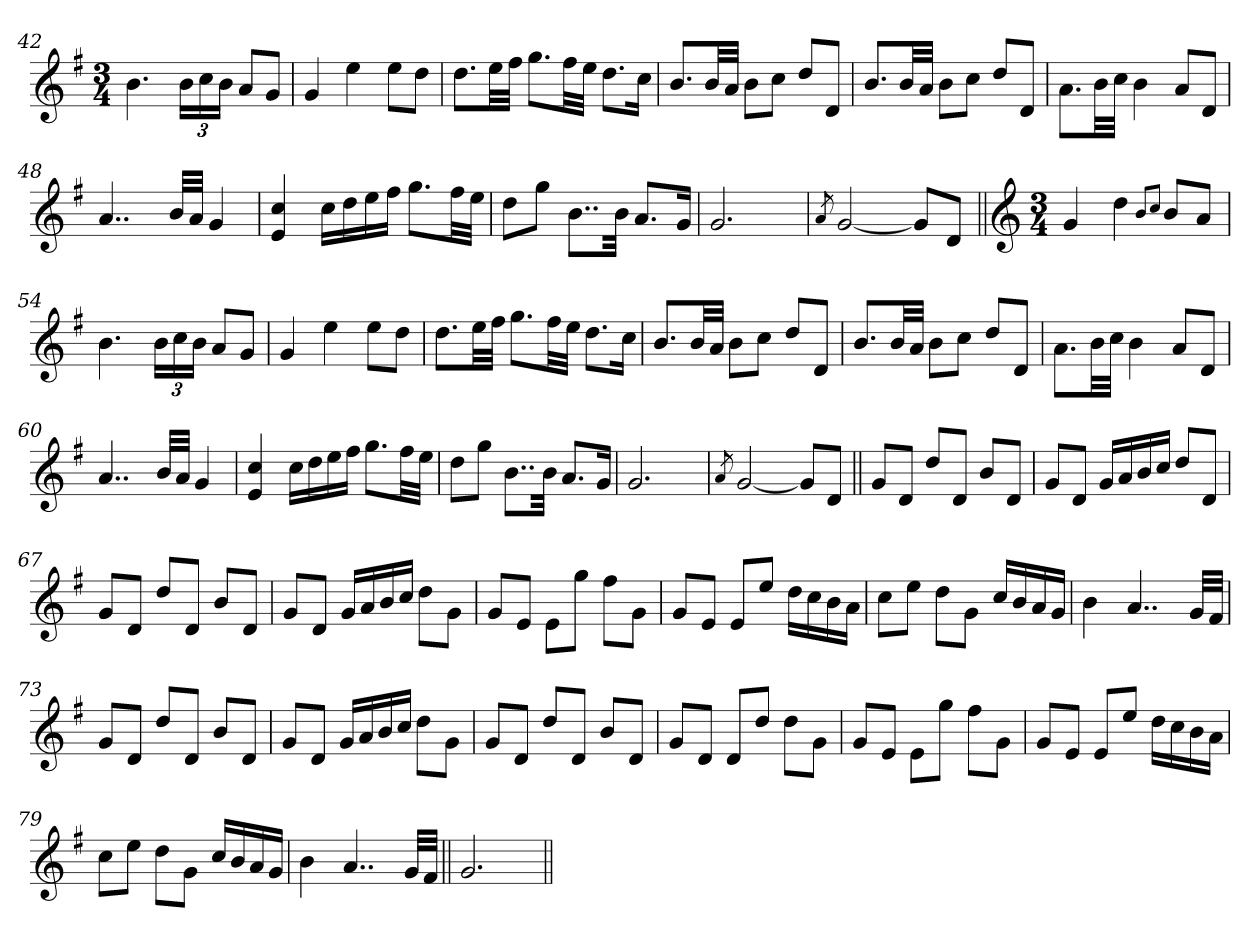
**kern
*part1
*staff1
*clefG2
*k[f#]
*G:
*M3/4
=42
4.b\
24b\LL
24cc\
24b\JJ
8a/L
8g/J
=43
4g/
4ee\
8ee\L
8dd\J
=44
8.dd\L
32ee\LL
32ff#\JJJ
8.gg\L
32ff#\LL
32ee\JJJ
8.dd\L
16cc\Jk
!!LO:LB:g=z
=45
8.b/L
32b/LL
32a/JJJ
8b\L
8cc\J
8dd/L
8d/J
=46
8.b/L
32b/LL
32a/JJJ
8b\L
8cc\J
8dd/L
8d/J
=47
8.a\L
32b\LL
32cc\JJJ
4b\
8a/L
8d/J
=48
4..a/
32b/LLL
32a/JJJ
4g/
=49
4e/ 4cc/
16cc\LL
16dd\
16ee\
16ff#\JJ
8.gg\L
32ff#\LL
32ee\JJJ
=50
8dd\L
8gg\J
8..b\L
32b\Jkk
8.a/L
16g/Jk
!!LO:LB:g=z
=51
2.g/
=52
8qa/
[2g/
8g/L]
8d/J
=53||
*clefG2
*M3/4
4g/
4dd\
8qb/L
8qcc/J
8b/L
8a/J
=54
4.b\
24b\LL
24cc\
24b\JJ
8a/L
8g/J
=55
4g/
4ee\
8ee\L
8dd\J
=56
8.dd\L
32ee\LL
32ff#\JJJ
8.gg\L
32ff#\LL
32ee\JJJ
8.dd\L
16cc\Jk
!!LO:LB:g=z
=57
8.b/L
32b/LL
32a/JJJ
8b\L
8cc\J
8dd/L
8d/J
=58
8.b/L
32b/LL
32a/JJJ
8b\L
8cc\J
8dd/L
8d/J
=59
8.a\L
32b\LL
32cc\JJJ
4b\
8a/L
8d/J
=60
4..a/
32b/LLL
32a/JJJ
4g/
=61
4e/ 4cc/
16cc\LL
16dd\
16ee\
16ff#\JJ
8.gg\L
32ff#\LL
32ee\JJJ
=62
8dd\L
8gg\J
8..b\L
32b\Jkk
8.a/L
16g/Jk
!!LO:PB:g=z
=63
2.g/
=64
8qa/
[2g/
8g/L]
8d/J
=65||
8g/L
8d/J
8dd/L
8d/J
8b/L
8d/J
=66
8g/L
8d/J
16g/LL
16a/
16b/
16cc/JJ
8dd/L
8d/J
=67
8g/L
8d/J
8dd/L
8d/J
8b/L
8d/J
=68
8g/L
8d/J
16g/LL
16a/
16b/
16cc/JJ
8dd\L
8g\J
=69
8g/L
8e/J
8e\L
8gg\J
8ff#\L
8g\J
!!LO:LB:g=z
=70
8g/L
8e/J
8e/L
8ee/J
16dd\LL
16cc\
16b\
16a\JJ
=71
8cc\L
8ee\J
8dd\L
8g\J
16cc/LL
16b/
16a/
16g/JJ
=72
4b\
4..a/
32g/LLL
32f#/JJJ
=73
8g/L
8d/J
8dd/L
8d/J
8b/L
8d/J
=74
8g/L
8d/J
16g/LL
16a/
16b/
16cc/JJ
8dd\L
8g\J
=75
8g/L
8d/J
8dd/L
8d/J
8b/L
8d/J
!!LO:LB:g=z
=76
8g/L
8d/J
8d/L
8dd/J
8dd\L
8g\J
=77
8g/L
8e/J
8e\L
8gg\J
8ff#\L
8g\J
=78
8g/L
8e/J
8e/L
8ee/J
16dd\LL
16cc\
16b\
16a\JJ
=79
8cc\L
8ee\J
8dd\L
8g\J
16cc/LL
16b/
16a/
16g/JJ
=80
4b\
4..a/
32g/LLL
32f#/JJJ
=81||
2.g/
=||
*-
